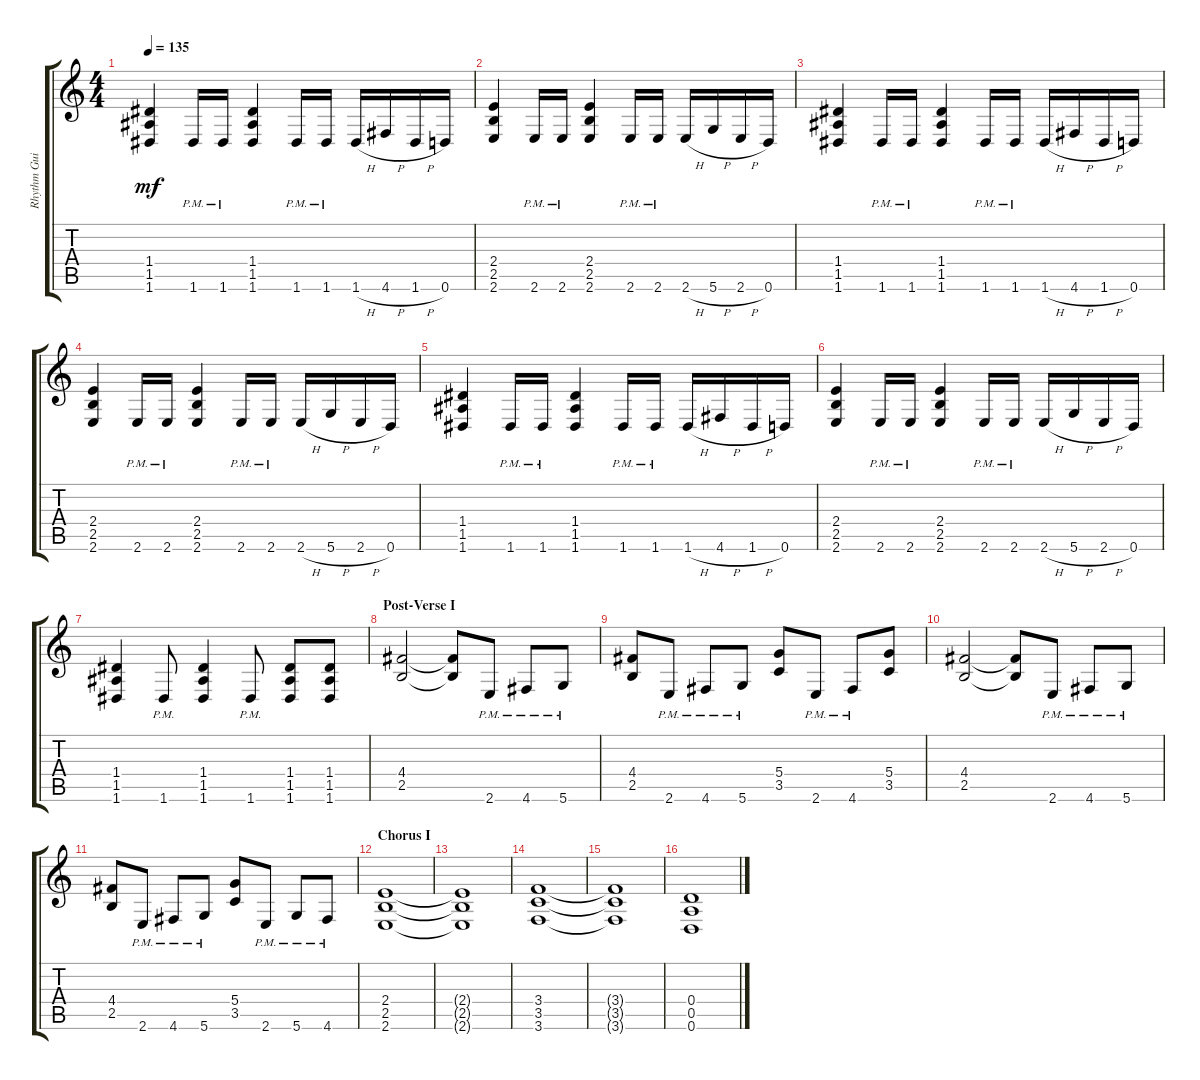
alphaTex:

\track ("Rhythm Guitar (L)" "Rhythm Gui") {instrument electricbassfinger}
\staff {score tabs}
\tuning (E4 B3 G3 D3 A2 D2) {hide}
\ts (4 4)
\tempo 135
\clef g2
\ks c
(1.4 1.5 1.6).4{dy mf} 1.6{pm}.16 1.6{pm}.16 (1.4 1.5 1.6).4 1.6{pm}.16 1.6{pm}.16 1.6{h}.16 4.6{h}.16 1.6{h}.16 0.6.16 |
(2.4 2.5 2.6).4 2.6{pm}.16 2.6{pm}.16 (2.4 2.5 2.6).4 2.6{pm}.16 2.6{pm}.16 2.6{h}.16 5.6{h}.16 2.6{h}.16 0.6.16 |
(1.4 1.5 1.6).4 1.6{pm}.16 1.6{pm}.16 (1.4 1.5 1.6).4 1.6{pm}.16 1.6{pm}.16 1.6{h}.16 4.6{h}.16 1.6{h}.16 0.6.16 |
(2.4 2.5 2.6).4 2.6{pm}.16 2.6{pm}.16 (2.4 2.5 2.6).4 2.6{pm}.16 2.6{pm}.16 2.6{h}.16 5.6{h}.16 2.6{h}.16 0.6.16 |
(1.4 1.5 1.6).4 1.6{pm}.16 1.6{pm}.16 (1.4 1.5 1.6).4 1.6{pm}.16 1.6{pm}.16 1.6{h}.16 4.6{h}.16 1.6{h}.16 0.6.16 |
(2.4 2.5 2.6).4 2.6{pm}.16 2.6{pm}.16 (2.4 2.5 2.6).4 2.6{pm}.16 2.6{pm}.16 2.6{h}.16 5.6{h}.16 2.6{h}.16 0.6.16 |
(1.4 1.5 1.6).4 1.6{pm}.8 (1.4 1.5 1.6).4 1.6{pm}.8 (1.4 1.5 1.6).8 (1.4 1.5 1.6).8 |
\section ("" "Post-Verse I")
(4.4 2.5).2 (4.4{t} 2.5{t}).8 2.6{pm}.8 4.6{pm}.8 5.6{pm}.8 |
(4.4 2.5).8 2.6{pm}.8 4.6{pm}.8 5.6{pm}.8 (5.4 3.5).8 2.6{pm}.8 4.6{pm}.8 (5.4 3.5).8 |
(4.4 2.5).2 (4.4{t} 2.5{t}).8 2.6{pm}.8 4.6{pm}.8 5.6{pm}.8 |
(4.4 2.5).8 2.6{pm}.8 4.6{pm}.8 5.6{pm}.8 (5.4 3.5).8 2.6{pm}.8 5.6{pm}.8 4.6{pm}.8 |
\section ("" "Chorus I")
(2.4 2.5 2.6).1 |
(2.4{t} 2.5{t} 2.6{t}).1 |
(3.4 3.5 3.6).1 |
(3.4{t} 3.5{t} 3.6{t}).1 |
(0.4 0.5 0.6).1
